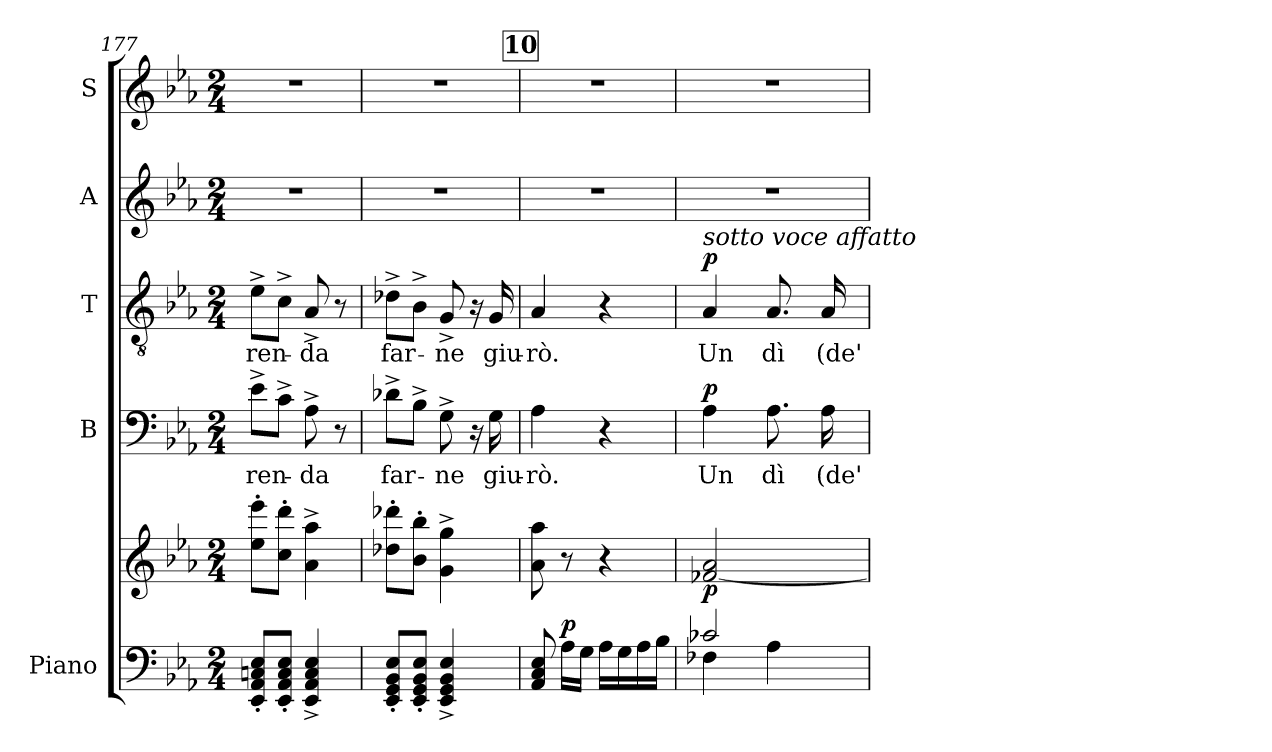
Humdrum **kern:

**kern	**kern	**dynam	**kern	**text	**dynam	**kern	**text	**dynam	**kern	**kern
*part5	*part5	*part5	*part4	*part4	*part4	*part3	*part3	*part3	*part2	*part1
*staff6	*staff5	*staff5/6	*staff4	*staff4	*staff4	*staff3	*staff3	*staff3	*staff2	*staff1
*I"Piano	*	*	*I"B	*	*	*I"T	*	*	*I"A	*I"S
*I'Pno	*	*	*I'B	*	*	*I'T	*	*	*I'A	*I'S
*clefF4	*clefG2	*	*clefF4	*	*	*clefGv2	*	*	*clefG2	*clefG2
*k[b-e-a-]	*k[b-e-a-]	*	*k[b-e-a-]	*	*	*k[b-e-a-]	*	*	*k[b-e-a-]	*k[b-e-a-]
*M2/4	*M2/4	*	*M2/4	*	*	*M2/4	*	*	*M2/4	*M2/4
=177	=177	=177	=177	=177	=177	=177	=177	=177	=177	=177
!	!	!	!	!LO:LY:b	!	!	!LO:LY:b	!	!	!
8EE-/' 8AA-/' 8Cn/' 8E-/'L	8ee-\' 8eee-\'L	.	8e-^\L	-ren-	.	8e-^\L	-ren-	.	2r	2r
8EE-/' 8AA-/' 8C/' 8E-/'J	8cc\' 8ddd\'J	.	8c^\J	.	.	8c^\J	.	.	.	.
!	!	!	!	!LO:LY:b	!	!	!LO:LY:b	!	!	!
4EE-/^ 4AA-/^ 4C/^ 4E-/^	4a-\^ 4aa-\^	.	8A-^\	-da	.	8A-^/	-da	.	.	.
.	.	.	8r	.	.	8r	.	.	.	.
!!LO:PB:g=z
=178	=178	=178	=178	=178	=178	=178	=178	=178	=178	=178
!	!	!	!	!LO:LY:b	!	!	!LO:LY:b	!	!	!
8EE-/' 8GG/' 8BB-/' 8E-/'L	8dd-X\' 8ddd-X\'L	.	8d-X^\L	far-	.	8d-X^\L	far-	.	2r	2r
8EE-/' 8GG/' 8BB-/' 8E-/'J	8b-\' 8bb-\'J	.	8B-^\J	.	.	8B-^\J	.	.	.	.
!	!	!	!	!LO:LY:b	!	!	!LO:LY:b	!	!	!
4EE-/^ 4GG/^ 4BB-/^ 4E-/^	4g\^ 4gg\^	.	8G^\	-ne	.	8G^/	-ne	.	.	.
.	.	.	16r	.	.	16r	.	.	.	.
!	!	!	!	!LO:LY:b	!	!	!LO:LY:b	!	!	!
.	.	.	16G\	giu-	.	16G/	giu-	.	.	.
!!LO:REH:place=s1:a:B:fs=14:t=10
=179	=179	=179	=179	=179	=179	=179	=179	=179	=179	=179
!	!	!	!	!LO:LY:b	!	!	!LO:LY:b	!	!	!
8AA-/ 8C/ 8E-/	8a-\ 8aa-\	.	4A-\	-rò.	.	4A-/	-rò.	.	2r	2r
!	!	!LO:DY:a=2	!	!	!	!	!	!	!	!
16A-\LL	8r	p	.	.	.	.	.	.	.	.
16G\JJ	.	.	.	.	.	.	.	.	.	.
16A-\LL	4r	.	4r	.	.	4r	.	.	.	.
16G\	.	.	.	.	.	.	.	.	.	.
16A-\	.	.	.	.	.	.	.	.	.	.
16B-\JJ	.	.	.	.	.	.	.	.	.	.
=180	=180	=180	=180	=180	=180	=180	=180	=180	=180	=180
*^	*	*	*	*	*	*	*	*	*	*
!	!	!	!	!	!	!	!LO:TX:a:i:t=sotto voce affatto	!	!	!	!
!	!	!	!LO:DY:b	!	!LO:LY:b	!LO:DY:a	!	!LO:LY:b	!LO:DY:a	!	!
2c-X/	4F-X\	[2f-X/ 2a-/	p	4A-\	Un	p	4A-/	Un	p	2r	2r
!	!	!	!	!	!LO:LY:b	!	!	!LO:LY:b	!	!	!
.	4A-\	.	.	8.A-\	dì	.	8.A-/	dì	.	.	.
!	!	!	!	!	!LO:LY:b	!	!	!LO:LY:b	!	!	!
.	.	.	.	16A-\	(de'	.	16A-/	(de'	.	.	.
*v	*v	*	*	*	*	*	*	*	*	*	*
=	=	=	=	=	=	=	=	=	=	=
*-	*-	*-	*-	*-	*-	*-	*-	*-	*-	*-
